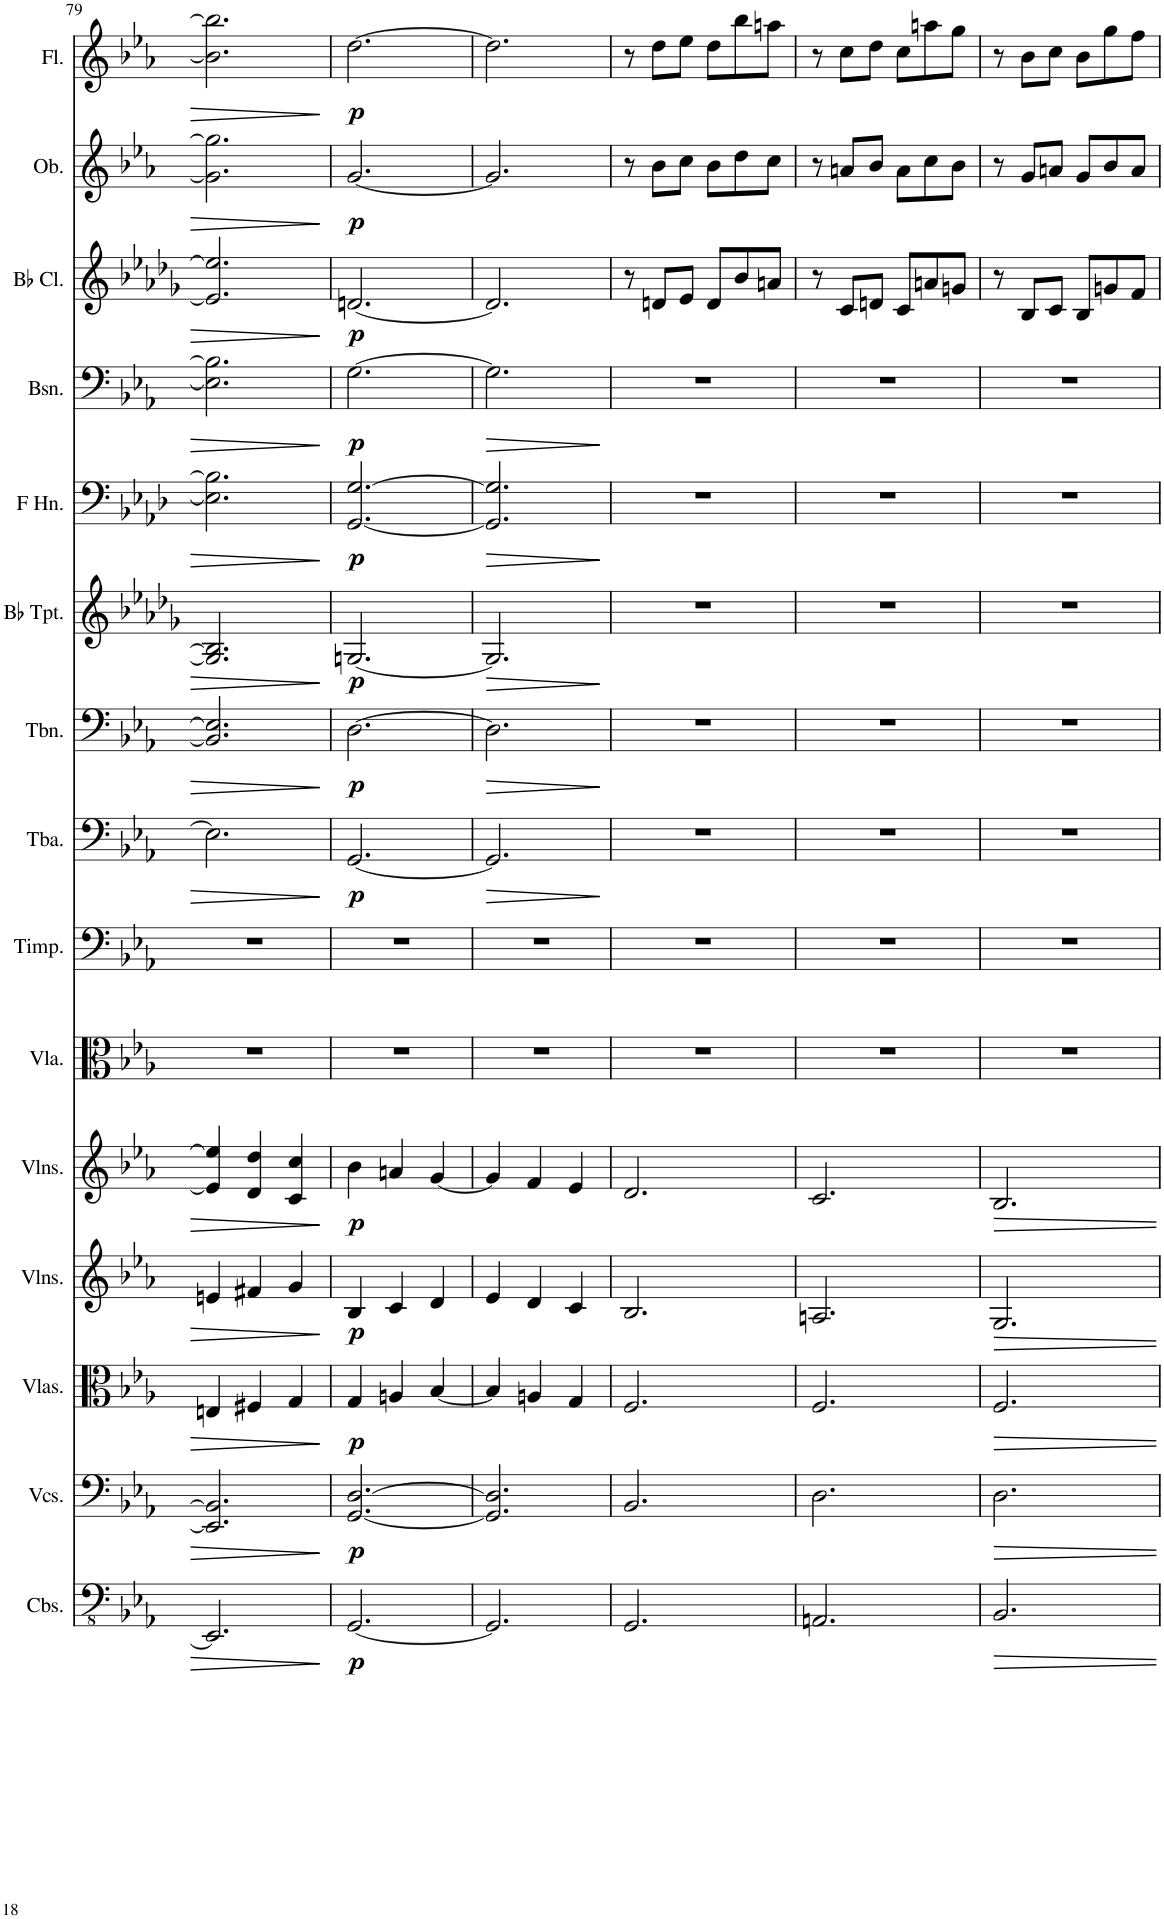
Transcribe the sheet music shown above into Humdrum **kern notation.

**kern	**dynam	**kern	**dynam	**kern	**dynam	**kern	**dynam	**kern	**dynam	**kern	**kern	**kern	**dynam	**kern	**dynam	**kern	**dynam	**kern	**dynam	**kern	**dynam	**kern	**dynam	**kern	**dynam	**kern	**dynam
*part15	*part15	*part14	*part14	*part13	*part13	*part12	*part12	*part11	*part11	*part10	*part9	*part8	*part8	*part7	*part7	*part6	*part6	*part5	*part5	*part4	*part4	*part3	*part3	*part2	*part2	*part1	*part1
*staff15	*staff15	*staff14	*staff14	*staff13	*staff13	*staff12	*staff12	*staff11	*staff11	*staff10	*staff9	*staff8	*staff8	*staff7	*staff7	*staff6	*staff6	*staff5	*staff5	*staff4	*staff4	*staff3	*staff3	*staff2	*staff2	*staff1	*staff1
*I"Contrabasses	*	*I"Violoncellos	*	*I"Violas	*	*I"Violins	*	*I"Violins	*	*I"Viola	*I"Timpani	*I"Tuba	*	*I"Trombone	*	*I"Bb Trumpet	*	*I"Horn in F	*	*I"Bassoon	*	*I"Bb Clarinet	*	*I"Oboe	*	*I"Flute	*
*I'Cbs.	*	*I'Vcs.	*	*I'Vlas.	*	*I'Vlns.	*	*I'Vlns.	*	*I'Vla.	*I'Timp.	*I'Tba.	*	*I'Tbn.	*	*I'Bb Tpt.	*	*	*	*I'Bsn.	*	*I'Bb Cl.	*	*I'Ob.	*	*I'Fl.	*
!!LO:PB:g=z
*clefFv4	*	*clefF4	*	*clefC3	*	*clefG2	*	*clefG2	*	*clefC3	*clefF4	*clefF4	*	*clefF4	*	*clefG2	*	*clefF4	*	*clefF4	*	*clefG2	*	*clefG2	*	*clefG2	*
*	*	*	*	*	*	*	*	*	*	*	*	*	*	*	*	*ITrd1c2	*	*ITrd4c7	*	*	*	*ITrd1c2	*	*	*	*	*
*k[b-e-a-]	*	*k[b-e-a-]	*	*k[b-e-a-]	*	*k[b-e-a-]	*	*k[b-e-a-]	*	*k[b-e-a-]	*k[b-e-a-]	*k[b-e-a-]	*	*k[b-e-a-]	*	*k[b-e-a-d-g-]	*	*k[b-e-a-d-]	*	*k[b-e-a-]	*	*k[b-e-a-d-g-]	*	*k[b-e-a-]	*	*k[b-e-a-]	*
*M6/8	*	*M6/8	*	*M6/8	*	*M6/8	*	*M6/8	*	*M6/8	*M6/8	*M6/8	*	*M6/8	*	*M6/8	*	*M6/8	*	*M6/8	*	*M6/8	*	*M6/8	*	*M6/8	*
=79	=79	=79	=79	=79	=79	=79	=79	=79	=79	=79	=79	=79	=79	=79	=79	=79	=79	=79	=79	=79	=79	=79	=79	=79	=79	=79	=79
2.EEE/]	.	2.EE/] 2.BB/]	.	4En/	.	4en/	.	4e/] 4ee/]	.	2.r	2.r	2.En\]	.	2.BBn/] 2.En/]	.	2.G/] 2.B/]	.	2.En\] 2.Bn\]	.	2.En\] 2.Bn\]	.	2.e/] 2.ee/]	.	2.g\] 2.gg\]	.	2.b\] 2.bb\]	.
.	.	.	.	4F#X/	.	4f#X/	.	4d/ 4dd/	.	.	.	.	.	.	.	.	.	.	.	.	.	.	.	.	.	.	.
.	.	.	.	4G/	.	4g/	.	4c/ 4cc/	.	.	.	.	.	.	.	.	.	.	.	.	.	.	.	.	.	.	.
=80	=80	=80	=80	=80	=80	=80	=80	=80	=80	=80	=80	=80	=80	=80	=80	=80	=80	=80	=80	=80	=80	=80	=80	=80	=80	=80	=80
!	!LO:DY:b	!	!LO:DY:b	!	!LO:DY:b	!	!LO:DY:b	!	!LO:DY:b	!	!	!	!LO:DY:b	!	!LO:DY:b	!	!LO:DY:b	!	!LO:DY:b	!	!LO:DY:b	!	!LO:DY:b	!	!LO:DY:b	!	!LO:DY:b
[2.GGG/	p	[2.GG/ [2.D/	p	4G/	p	4B-/	p	4b-\	p	2.r	2.r	[2.GG/	p	[2.D\	p	[2.Gn/	p	[2.GG/ [2.G/	p	[2.G\	p	[2.dn/	p	[2.g/	p	[2.dd\	p
.	.	.	.	4An/	.	4c/	.	4an/	.	.	.	.	.	.	.	.	.	.	.	.	.	.	.	.	.	.	.
.	.	.	.	[4B-/	.	4d/	.	[4g/	.	.	.	.	.	.	.	.	.	.	.	.	.	.	.	.	.	.	.
=81	=81	=81	=81	=81	=81	=81	=81	=81	=81	=81	=81	=81	=81	=81	=81	=81	=81	=81	=81	=81	=81	=81	=81	=81	=81	=81	=81
!	!	!	!	!	!	!	!	!	!	!	!	!	!LO:HP:b	!	!LO:HP:b	!	!LO:HP:b	!	!LO:HP:b	!	!LO:HP:b	!	!	!	!	!	!
2.GGG/]	.	2.GG/] 2.D/]	.	4B-/]	.	4e-/	.	4g/]	.	2.r	2.r	2.GG/]	>	2.D\]	>	2.G/]	>	2.GG/] 2.G/]	>	2.G\]	>	2.d/]	.	2.g/]	.	2.dd\]	.
.	.	.	.	4An/	.	4d/	.	4f/	.	.	.	.	.	.	.	.	.	.	.	.	.	.	.	.	.	.	.
.	.	.	.	4G/	.	4c/	.	4e-/	.	.	.	.	.	.	.	.	.	.	.	.	.	.	.	.	.	.	.
.	.	.	.	.	.	.	.	.	.	.	.	.	]	.	]	.	]	.	]	.	]	.	.	.	.	.	.
=82	=82	=82	=82	=82	=82	=82	=82	=82	=82	=82	=82	=82	=82	=82	=82	=82	=82	=82	=82	=82	=82	=82	=82	=82	=82	=82	=82
2.GGG/	.	2.BB-/	.	2.F/	.	2.B-/	.	2.d/	.	2.r	2.r	2.r	.	2.r	.	2.r	.	2.r	.	2.r	.	8r	.	8r	.	8r	.
.	.	.	.	.	.	.	.	.	.	.	.	.	.	.	.	.	.	.	.	.	.	8dn/L	.	8b-\L	.	8dd\L	.
.	.	.	.	.	.	.	.	.	.	.	.	.	.	.	.	.	.	.	.	.	.	8e-/J	.	8cc\J	.	8ee-\J	.
.	.	.	.	.	.	.	.	.	.	.	.	.	.	.	.	.	.	.	.	.	.	8d/L	.	8b-\L	.	8dd\L	.
.	.	.	.	.	.	.	.	.	.	.	.	.	.	.	.	.	.	.	.	.	.	8b-/	.	8dd\	.	8bb-\	.
.	.	.	.	.	.	.	.	.	.	.	.	.	.	.	.	.	.	.	.	.	.	8an/J	.	8cc\J	.	8aan\J	.
=83	=83	=83	=83	=83	=83	=83	=83	=83	=83	=83	=83	=83	=83	=83	=83	=83	=83	=83	=83	=83	=83	=83	=83	=83	=83	=83	=83
2.AAAn/	.	2.D\	.	2.F/	.	2.An/	.	2.c/	.	2.r	2.r	2.r	.	2.r	.	2.r	.	2.r	.	2.r	.	8r	.	8r	.	8r	.
.	.	.	.	.	.	.	.	.	.	.	.	.	.	.	.	.	.	.	.	.	.	8c/L	.	8an/L	.	8cc\L	.
.	.	.	.	.	.	.	.	.	.	.	.	.	.	.	.	.	.	.	.	.	.	8dn/J	.	8b-/J	.	8dd\J	.
.	.	.	.	.	.	.	.	.	.	.	.	.	.	.	.	.	.	.	.	.	.	8c/L	.	8a\L	.	8cc\L	.
.	.	.	.	.	.	.	.	.	.	.	.	.	.	.	.	.	.	.	.	.	.	8an/	.	8cc\	.	8aan\	.
.	.	.	.	.	.	.	.	.	.	.	.	.	.	.	.	.	.	.	.	.	.	8gn/J	.	8b-\J	.	8gg\J	.
=84	=84	=84	=84	=84	=84	=84	=84	=84	=84	=84	=84	=84	=84	=84	=84	=84	=84	=84	=84	=84	=84	=84	=84	=84	=84	=84	=84
2.BBB-/	.	2.D\	.	2.F/	.	2.G/	.	2.B-/	.	2.r	2.r	2.r	.	2.r	.	2.r	.	2.r	.	2.r	.	8r	.	8r	.	8r	.
.	.	.	.	.	.	.	.	.	.	.	.	.	.	.	.	.	.	.	.	.	.	8B-/L	.	8g/L	.	8b-\L	.
.	.	.	.	.	.	.	.	.	.	.	.	.	.	.	.	.	.	.	.	.	.	8c/J	.	8an/J	.	8cc\J	.
.	.	.	.	.	.	.	.	.	.	.	.	.	.	.	.	.	.	.	.	.	.	8B-/L	.	8g/L	.	8b-\L	.
.	.	.	.	.	.	.	.	.	.	.	.	.	.	.	.	.	.	.	.	.	.	8gn/	.	8b-/	.	8gg\	.
.	.	.	.	.	.	.	.	.	.	.	.	.	.	.	.	.	.	.	.	.	.	8f/J	.	8a/J	.	8ff\J	.
=	=	=	=	=	=	=	=	=	=	=	=	=	=	=	=	=	=	=	=	=	=	=	=	=	=	=	=
*-	*-	*-	*-	*-	*-	*-	*-	*-	*-	*-	*-	*-	*-	*-	*-	*-	*-	*-	*-	*-	*-	*-	*-	*-	*-	*-	*-
